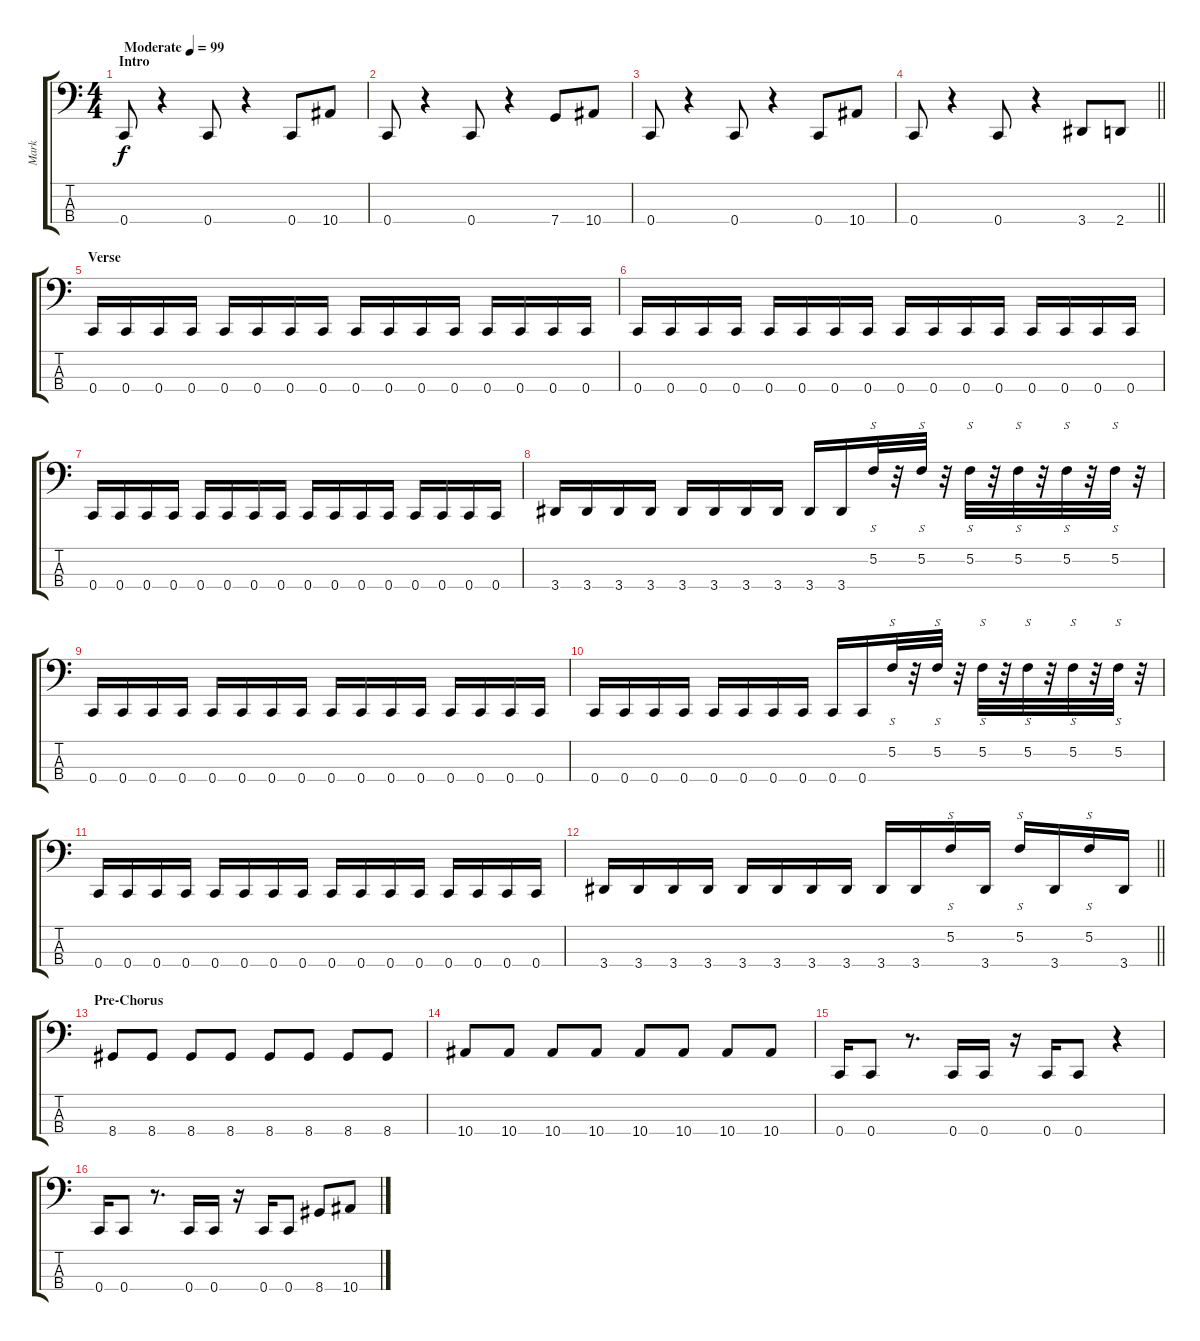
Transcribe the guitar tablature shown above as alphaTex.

\track ("Mark" "Mark") {instrument electricbasspick}
\staff {score tabs}
\tuning (F2 C2 G1 C1) {hide}
\ts (4 4)
\section ("" "Intro")
\tempo (99 "Moderate")
\clef f4
\ks c
0.4.8{dy f instrument electricbasspick} r.4 0.4.8 r.4 0.4.8 10.4.8 |
0.4.8 r.4 0.4.8 r.4 7.4.8 10.4.8 |
0.4.8 r.4 0.4.8 r.4 0.4.8 10.4.8 |
\barLineRight lightlight
0.4.8 r.4 0.4.8 r.4 3.4.8 2.4.8 |
\section ("" "Verse")
0.4.16 0.4.16 0.4.16 0.4.16 0.4.16 0.4.16 0.4.16 0.4.16 0.4.16 0.4.16 0.4.16 0.4.16 0.4.16 0.4.16 0.4.16 0.4.16 |
0.4.16 0.4.16 0.4.16 0.4.16 0.4.16 0.4.16 0.4.16 0.4.16 0.4.16 0.4.16 0.4.16 0.4.16 0.4.16 0.4.16 0.4.16 0.4.16 |
0.4.16 0.4.16 0.4.16 0.4.16 0.4.16 0.4.16 0.4.16 0.4.16 0.4.16 0.4.16 0.4.16 0.4.16 0.4.16 0.4.16 0.4.16 0.4.16 |
3.4.16 3.4.16 3.4.16 3.4.16 3.4.16 3.4.16 3.4.16 3.4.16 3.4.16 3.4.16 5.2.32{s} r.32 5.2.32{s} r.32 5.2.32{s} r.32 5.2.32{s} r.32 5.2.32{s} r.32 5.2.32{s} r.32 |
0.4.16 0.4.16 0.4.16 0.4.16 0.4.16 0.4.16 0.4.16 0.4.16 0.4.16 0.4.16 0.4.16 0.4.16 0.4.16 0.4.16 0.4.16 0.4.16 |
0.4.16 0.4.16 0.4.16 0.4.16 0.4.16 0.4.16 0.4.16 0.4.16 0.4.16 0.4.16 5.2.32{s} r.32 5.2.32{s} r.32 5.2.32{s} r.32 5.2.32{s} r.32 5.2.32{s} r.32 5.2.32{s} r.32 |
0.4.16 0.4.16 0.4.16 0.4.16 0.4.16 0.4.16 0.4.16 0.4.16 0.4.16 0.4.16 0.4.16 0.4.16 0.4.16 0.4.16 0.4.16 0.4.16 |
\barLineRight lightlight
3.4.16 3.4.16 3.4.16 3.4.16 3.4.16 3.4.16 3.4.16 3.4.16 3.4.16 3.4.16 5.2.16{s} 3.4.16 5.2.16{s} 3.4.16 5.2.16{s} 3.4.16 |
\section ("" "Pre-Chorus")
8.4.8 8.4.8 8.4.8 8.4.8 8.4.8 8.4.8 8.4.8 8.4.8 |
10.4.8 10.4.8 10.4.8 10.4.8 10.4.8 10.4.8 10.4.8 10.4.8 |
0.4.16 0.4.8 r.8{d} 0.4.16 0.4.16 r.16 0.4.16 0.4.8 r.4 |
0.4.16 0.4.8 r.8{d} 0.4.16 0.4.16 r.16 0.4.16 0.4.8 8.4.8 10.4.8
